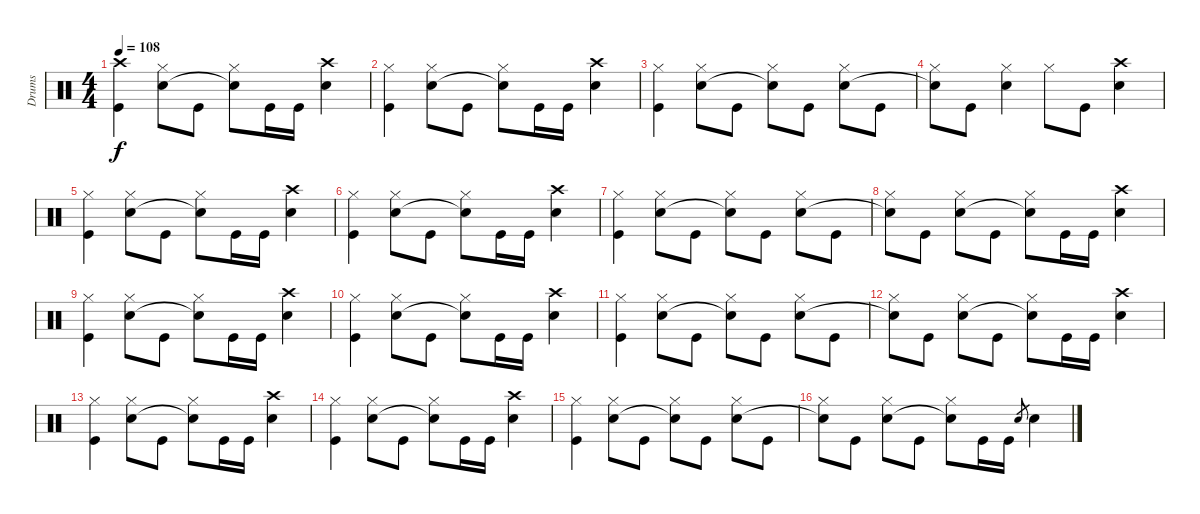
\track ("Drums" "Drums") {instrument percussion}
\staff {score}
\articulation defaults
\ts (4 4)
\tempo 108
\clef neutral
\ks c
("Crash high (hit)" "Kick (hit)").4{dy f} ("Hi-Hat (closed)" "Snare (hit) 2").8 "Kick (hit)".8 ("Hi-Hat (closed)" "Snare (hit)"{t}).8 "Kick (hit)".16 "Kick (hit)".16 ("Crash high (hit)" "Snare (hit) 2").4 |
("Hi-Hat (closed)" "Kick (hit)").4 ("Hi-Hat (closed)" "Snare (hit) 2").8 "Kick (hit)".8 ("Hi-Hat (closed)" "Snare (hit)"{t}).8 "Kick (hit)".16 "Kick (hit)".16 ("Crash high (hit)" "Snare (hit) 2").4 |
("Hi-Hat (closed)" "Kick (hit)").4 ("Hi-Hat (closed)" "Snare (hit) 2").8 "Kick (hit)".8 ("Hi-Hat (closed)" "Snare (hit)"{t}).8 "Kick (hit)".8 ("Hi-Hat (closed)" "Snare (hit) 2").8 "Kick (hit)".8 |
("Hi-Hat (closed)" "Snare (hit)"{t}).8 "Kick (hit)".8 ("Hi-Hat (closed)" "Snare (hit) 2").4 "Hi-Hat (closed)".8 "Kick (hit)".8 ("Crash high (hit)" "Snare (hit) 2").4 |
("Hi-Hat (closed)" "Kick (hit)").4 ("Hi-Hat (closed)" "Snare (hit) 2").8 "Kick (hit)".8 ("Hi-Hat (closed)" "Snare (hit)"{t}).8 "Kick (hit)".16 "Kick (hit)".16 ("Crash high (hit)" "Snare (hit) 2").4 |
("Hi-Hat (closed)" "Kick (hit)").4 ("Hi-Hat (closed)" "Snare (hit) 2").8 "Kick (hit)".8 ("Hi-Hat (closed)" "Snare (hit)"{t}).8 "Kick (hit)".16 "Kick (hit)".16 ("Crash high (hit)" "Snare (hit) 2").4 |
("Hi-Hat (closed)" "Kick (hit)").4 ("Hi-Hat (closed)" "Snare (hit) 2").8 "Kick (hit)".8 ("Hi-Hat (closed)" "Snare (hit)"{t}).8 "Kick (hit)".8 ("Hi-Hat (closed)" "Snare (hit) 2").8 "Kick (hit)".8 |
("Hi-Hat (closed)" "Snare (hit)"{t}).8 "Kick (hit)".8 ("Hi-Hat (closed)" "Snare (hit) 2").8 "Kick (hit)".8 ("Hi-Hat (closed)" "Snare (hit)"{t}).8 "Kick (hit)".16 "Kick (hit)".16 ("Crash high (hit)" "Snare (hit) 2").4 |
("Hi-Hat (closed)" "Kick (hit)").4 ("Hi-Hat (closed)" "Snare (hit) 2").8 "Kick (hit)".8 ("Hi-Hat (closed)" "Snare (hit)"{t}).8 "Kick (hit)".16 "Kick (hit)".16 ("Crash high (hit)" "Snare (hit) 2").4 |
("Hi-Hat (closed)" "Kick (hit)").4 ("Hi-Hat (closed)" "Snare (hit) 2").8 "Kick (hit)".8 ("Hi-Hat (closed)" "Snare (hit)"{t}).8 "Kick (hit)".16 "Kick (hit)".16 ("Crash high (hit)" "Snare (hit) 2").4 |
("Hi-Hat (closed)" "Kick (hit)").4 ("Hi-Hat (closed)" "Snare (hit) 2").8 "Kick (hit)".8 ("Hi-Hat (closed)" "Snare (hit)"{t}).8 "Kick (hit)".8 ("Hi-Hat (closed)" "Snare (hit) 2").8 "Kick (hit)".8 |
("Hi-Hat (closed)" "Snare (hit)"{t}).8 "Kick (hit)".8 ("Hi-Hat (closed)" "Snare (hit) 2").8 "Kick (hit)".8 ("Hi-Hat (closed)" "Snare (hit)"{t}).8 "Kick (hit)".16 "Kick (hit)".16 ("Crash high (hit)" "Snare (hit) 2").4 |
("Hi-Hat (closed)" "Kick (hit)").4 ("Hi-Hat (closed)" "Snare (hit) 2").8 "Kick (hit)".8 ("Hi-Hat (closed)" "Snare (hit)"{t}).8 "Kick (hit)".16 "Kick (hit)".16 ("Crash high (hit)" "Snare (hit) 2").4 |
("Hi-Hat (closed)" "Kick (hit)").4 ("Hi-Hat (closed)" "Snare (hit) 2").8 "Kick (hit)".8 ("Hi-Hat (closed)" "Snare (hit)"{t}).8 "Kick (hit)".16 "Kick (hit)".16 ("Crash high (hit)" "Snare (hit) 2").4 |
("Hi-Hat (closed)" "Kick (hit)").4 ("Hi-Hat (closed)" "Snare (hit) 2").8 "Kick (hit)".8 ("Hi-Hat (closed)" "Snare (hit)"{t}).8 "Kick (hit)".8 ("Hi-Hat (closed)" "Snare (hit) 2").8 "Kick (hit)".8 |
("Hi-Hat (closed)" "Snare (hit)"{t}).8 "Kick (hit)".8 ("Hi-Hat (closed)" "Snare (hit) 2").8 "Kick (hit)".8 ("Hi-Hat (closed)" "Snare (hit)"{t}).8 "Kick (hit)".16 "Kick (hit)".16 "Snare (hit) 2".8{gr} "Snare (hit) 2".4
